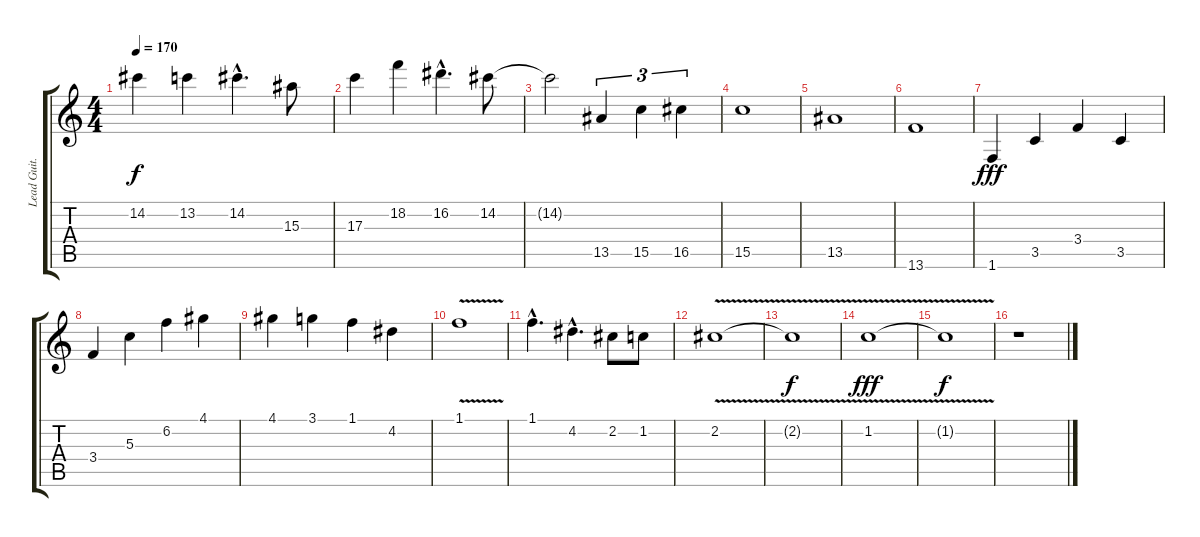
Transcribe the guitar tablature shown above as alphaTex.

\track ("Lead Guit." "Lead Guit.") {instrument distortionguitar}
\staff {score tabs}
\tuning (E4 B3 G3 D3 A2 E2) {hide}
\ts (4 4)
\tempo 170
\clef g2
\ks c
14.2.4{dy f} 13.2.4 14.2{hac}.4{d} 15.3.8 |
17.3.4 18.2.4 16.2{hac}.4{d} 14.2.8 |
14.2{t}.2 13.5.4{tu (3 2)} 15.5.4{tu (3 2)} 16.5.4{tu (3 2)} |
15.5.1 |
13.5.1 |
13.6.1 |
1.6.4{dy fff} 3.5.4 3.4.4 3.5.4 |
3.4.4 5.3.4 6.2.4 4.1.4 |
4.1.4 3.1.4 1.1.4 4.2.4 |
1.1{v}.1 |
1.1{hac}.4{d} 4.2{hac}.4{d} 2.2.8 1.2.8 |
2.2{v}.1 |
2.2{t}.1{dy f} |
1.2{v}.1{dy fff} |
1.2{t}.1{dy f} |
r.1
